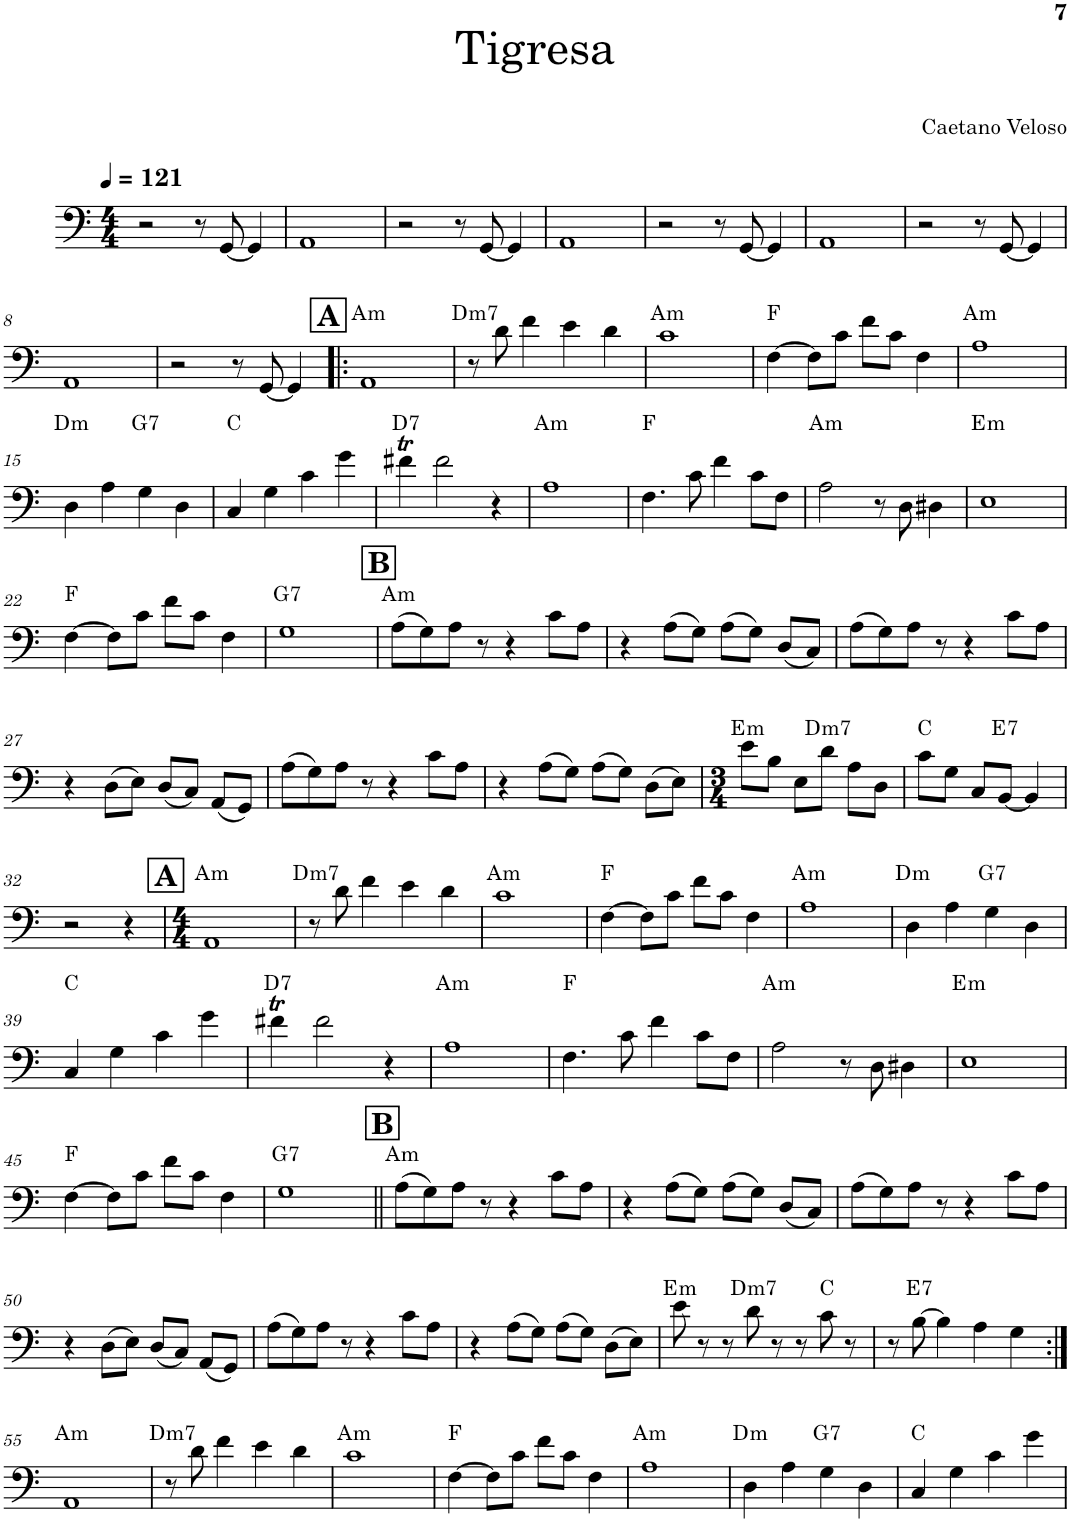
**kern	**harte
*part1	*part1
*staff1	*
*I"Acoustic Bass	*
*I'Bass	*
!!LO:PB:g=z
*clefF4	*
*Trd7c12	*
*k[]	*
*M4/4	*
*MM121	*
=1	=1
2r	.
8r	.
[8GG/	.
4GG/]	.
=2	=2
1AA	.
=3	=3
2r	.
8r	.
[8GG/	.
4GG/]	.
=4	=4
1AA	.
=5	=5
2r	.
8r	.
[8GG/	.
4GG/]	.
=6	=6
1AA	.
=7	=7
2r	.
8r	.
[8GG/	.
4GG/]	.
!!LO:LB:g=z
=8	=8
1AA	.
=9	=9
2r	.
8r	.
[8GG/	.
4GG/]	.
!!LO:REH:place=s1:a:B:cj:fs=14:t=A
=10!|:	=10!|:
!	!LO:H:kt=m
1AA	A:min
=11	=11
!	!LO:H:kt=m7
8r	D:min7
8d\	.
4f\	.
4e\	.
4d\	.
=12	=12
!	!LO:H:kt=m
1c	A:min
=13	=13
[4F\	F:maj
8F\L]	.
8c\J	.
8f\L	.
8c\J	.
4F\	.
=14	=14
!	!LO:H:kt=m
1A	A:min
!!LO:LB:g=z
=15	=15
!	!LO:H:kt=m
4D\	D:min
4A\	.
!	!LO:H:kt=7
4G\	G:7
4D\	.
=16	=16
4C/	C:maj
4G\	.
4c\	.
4g\	.
=17	=17
!	!LO:H:kt=7
4f#Xt\	D:7
2f#\	.
4r	.
=18	=18
!	!LO:H:kt=m
1A	A:min
=19	=19
4.F\	F:maj
8c\	.
4f\	.
8c\L	.
8F\J	.
=20	=20
!	!LO:H:kt=m
2A\	A:min
8r	.
8D\	.
4D#X\	.
=21	=21
!	!LO:H:kt=m
1E	E:min
!!LO:LB:g=z
=22	=22
[4F\	F:maj
8F\L]	.
8c\J	.
8f\L	.
8c\J	.
4F\	.
=23	=23
!	!LO:H:kt=7
1G	G:7
!!LO:REH:place=s1:a:B:cj:fs=14:t=B
=24	=24
!	!LO:H:kt=m
(8A\L	A:min
8G\)	.
8A\J	.
8r	.
4r	.
8c\L	.
8A\J	.
=25	=25
4r	.
(8A\L	.
8G\J)	.
(8A\L	.
8G\J)	.
(8D/L	.
8C/J)	.
=26	=26
(8A\L	.
8G\)	.
8A\J	.
8r	.
4r	.
8c\L	.
8A\J	.
!!LO:LB:g=z
=27	=27
4r	.
(8D\L	.
8E\J)	.
(8D/L	.
8C/J)	.
(8AA/L	.
8GG/J)	.
=28	=28
(8A\L	.
8G\)	.
8A\J	.
8r	.
4r	.
8c\L	.
8A\J	.
=29	=29
4r	.
(8A\L	.
8G\J)	.
(8A\L	.
8G\J)	.
(8D\L	.
8E\J)	.
=30	=30
*M3/4	*
!	!LO:H:kt=m
8e\L	E:min
8B\J	.
8E\L	.
!	!LO:H:kt=m7
8d\J	D:min7
8A\L	.
8D\J	.
=31	=31
8c\L	C:maj
8G\J	.
8C/L	.
!	!LO:H:kt=7
[8BB/J	E:7
4BB/]	.
!!LO:LB:g=z
=32	=32
2r	.
4r	.
!!LO:REH:place=s1:a:B:cj:fs=14:t=A
=33	=33
*M4/4	*
!	!LO:H:kt=m
1AA	A:min
=34	=34
!	!LO:H:kt=m7
8r	D:min7
8d\	.
4f\	.
4e\	.
4d\	.
=35	=35
!	!LO:H:kt=m
1c	A:min
=36	=36
[4F\	F:maj
8F\L]	.
8c\J	.
8f\L	.
8c\J	.
4F\	.
=37	=37
!	!LO:H:kt=m
1A	A:min
=38	=38
!	!LO:H:kt=m
4D\	D:min
4A\	.
!	!LO:H:kt=7
4G\	G:7
4D\	.
!!LO:LB:g=z
=39	=39
4C/	C:maj
4G\	.
4c\	.
4g\	.
=40	=40
!	!LO:H:kt=7
4f#Xt\	D:7
2f#\	.
4r	.
=41	=41
!	!LO:H:kt=m
1A	A:min
=42	=42
4.F\	F:maj
8c\	.
4f\	.
8c\L	.
8F\J	.
=43	=43
!	!LO:H:kt=m
2A\	A:min
8r	.
8D\	.
4D#X\	.
=44	=44
!	!LO:H:kt=m
1E	E:min
!!LO:LB:g=z
=45	=45
[4F\	F:maj
8F\L]	.
8c\J	.
8f\L	.
8c\J	.
4F\	.
=46	=46
!	!LO:H:kt=7
1G	G:7
!!LO:REH:place=s1:a:B:cj:fs=14:t=B
=47||	=47||
!	!LO:H:kt=m
(8A\L	A:min
8G\)	.
8A\J	.
8r	.
4r	.
8c\L	.
8A\J	.
=48	=48
4r	.
(8A\L	.
8G\J)	.
(8A\L	.
8G\J)	.
(8D/L	.
8C/J)	.
=49	=49
(8A\L	.
8G\)	.
8A\J	.
8r	.
4r	.
8c\L	.
8A\J	.
!!LO:LB:g=z
=50	=50
4r	.
(8D\L	.
8E\J)	.
(8D/L	.
8C/J)	.
(8AA/L	.
8GG/J)	.
=51	=51
(8A\L	.
8G\)	.
8A\J	.
8r	.
4r	.
8c\L	.
8A\J	.
=52	=52
4r	.
(8A\L	.
8G\J)	.
(8A\L	.
8G\J)	.
(8D\L	.
8E\J)	.
=53	=53
!	!LO:H:kt=m
8e\	E:min
8r	.
8r	.
!	!LO:H:kt=m7
8d\	D:min7
8r	.
8r	.
8c\	C:maj
8r	.
=54	=54
8r	.
!	!LO:H:kt=7
[8B\	E:7
4B\]	.
4A\	.
4G\	.
!!LO:LB:g=z
=55:|!	=55:|!
!	!LO:H:kt=m
1AA	A:min
=56	=56
!	!LO:H:kt=m7
8r	D:min7
8d\	.
4f\	.
4e\	.
4d\	.
=57	=57
!	!LO:H:kt=m
1c	A:min
=58	=58
[4F\	F:maj
8F\L]	.
8c\J	.
8f\L	.
8c\J	.
4F\	.
=59	=59
!	!LO:H:kt=m
1A	A:min
=60	=60
!	!LO:H:kt=m
4D\	D:min
4A\	.
!	!LO:H:kt=7
4G\	G:7
4D\	.
=61	=61
4C/	C:maj
4G\	.
4c\	.
4g\	.
=	=
*-	*-
